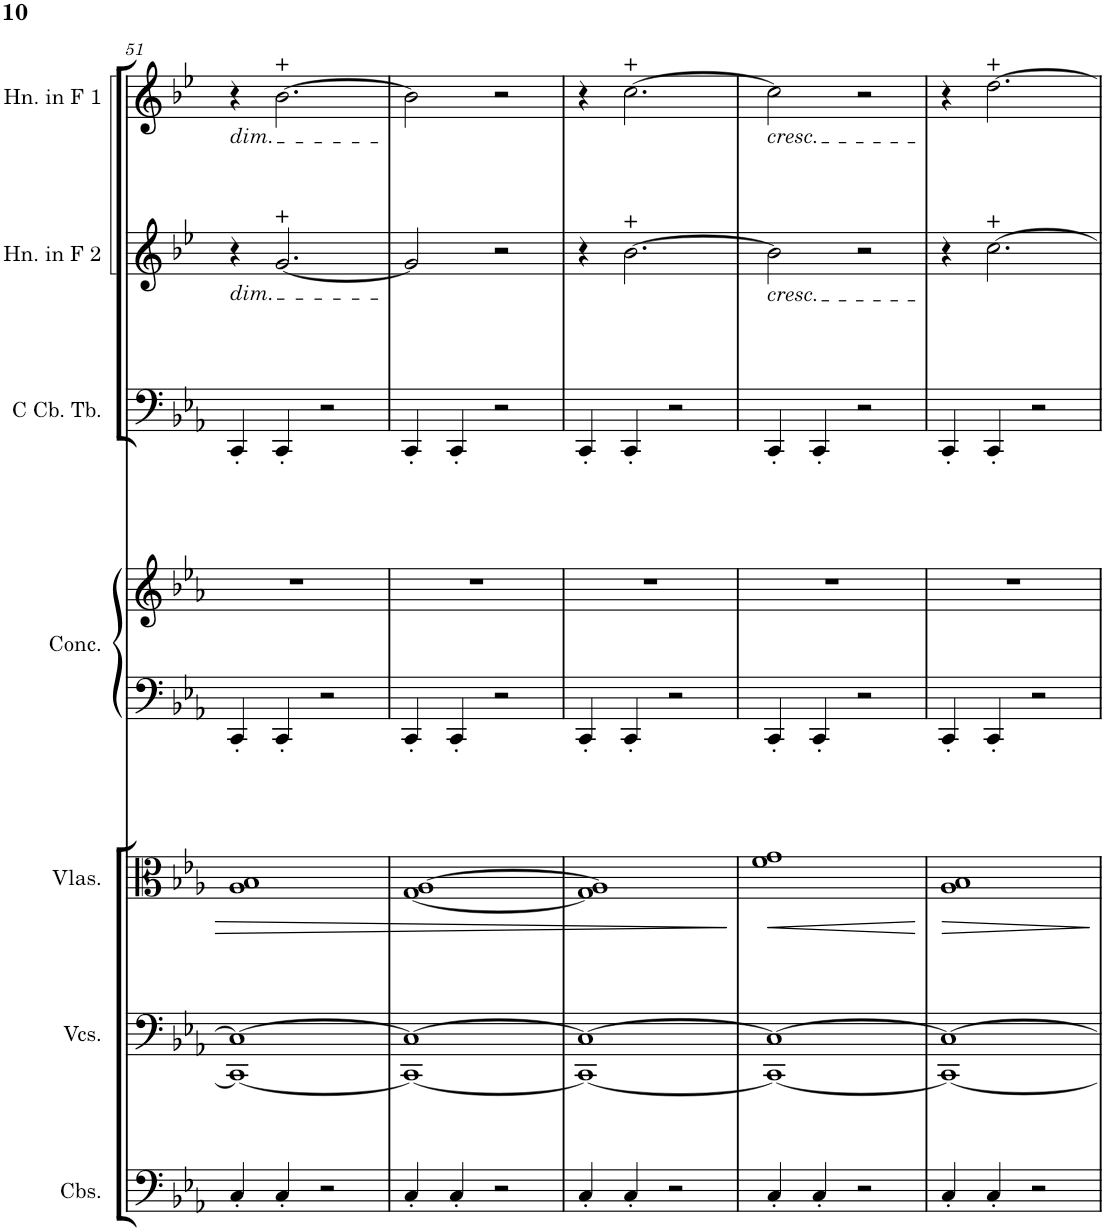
**kern	**kern	**kern	**dynam	**kern	**kern	**kern	**kern	**kern
*part7	*part6	*part5	*part5	*part4	*part4	*part3	*part2	*part1
*staff8	*staff7	*staff6	*staff6	*staff5	*staff4	*staff3	*staff2	*staff1
*I"Contrabasses	*I"Violoncellos	*I"Violas	*	*I"Concertina	*	*I"C Contrabass Tuba	*I"Horn in F 2	*I"Horn in F 1
*I'Cbs.	*I'Vcs.	*I'Vlas.	*	*I'Conc.	*	*I'C Cb. Tb.	*I'Hn. in F 2	*I'Hn. in F 1
!!LO:PB:g=z
*clefF4	*clefF4	*clefC3	*	*clefF4	*clefG2	*clefF4	*clefG2	*clefG2
*Trd7c12	*	*	*	*	*	*	*Trd4c7	*Trd4c7
*k[b-e-a-]	*k[b-e-a-]	*k[b-e-a-]	*	*k[b-e-a-]	*k[b-e-a-]	*k[b-e-a-]	*k[b-e-]	*k[b-e-]
*M4/4	*M4/4	*M4/4	*	*M4/4	*M4/4	*M4/4	*M4/4	*M4/4
=51	=51	=51	=51	=51	=51	=51	=51	=51
!	!	!	!	!	!	!	!	!LO:TX:b:i:t=dim.
!	!	!	!	!	!	!	!LO:TX:b:i:t=dim.	!
4C'/	1CC_ 1C_	1A- 1B-	.	4CC'/	1r	4CC'/	4r	4r
4C'/	.	.	.	4CC'/	.	4CC'/	[2.g/	[2.b-\
2r	.	.	.	2r	.	2r	.	.
=52	=52	=52	=52	=52	=52	=52	=52	=52
4C'/	1CC_ 1C_	[1G [1A-	.	4CC'/	1r	4CC'/	2g/]	2b-\]
4C'/	.	.	.	4CC'/	.	4CC'/	.	.
2r	.	.	.	2r	.	2r	2r	2r
=53	=53	=53	=53	=53	=53	=53	=53	=53
4C'/	1CC_ 1C_	1G] 1A-]	.	4CC'/	1r	4CC'/	4r	4r
4C'/	.	.	.	4CC'/	.	4CC'/	[2.b-\	[2.cc\
2r	.	.	.	2r	.	2r	.	.
=54	=54	=54	=54	=54	=54	=54	=54	=54
!	!	!	!	!	!	!	!	!LO:TX:b:i:t=cresc.
!	!	!	!	!	!	!	!LO:TX:b:i:t=cresc.	!
!	!	!	!LO:HP:b	!	!	!	!	!
4C'/	1CC_ 1C_	1f 1g	<	4CC'/	1r	4CC'/	2b-\]	2cc\]
4C'/	.	.	.	4CC'/	.	4CC'/	.	.
2r	.	.	.	2r	.	2r	2r	2r
.	.	.	[	.	.	.	.	.
=55	=55	=55	=55	=55	=55	=55	=55	=55
!	!	!	!LO:HP:b	!	!	!	!	!
4C'/	1CC_ 1C_	1A- 1B-	>	4CC'/	1r	4CC'/	4r	4r
4C'/	.	.	.	4CC'/	.	4CC'/	[2.cc\	[2.dd\
2r	.	.	.	2r	.	2r	.	.
.	.	.	]	.	.	.	.	.
=	=	=	=	=	=	=	=	=
*-	*-	*-	*-	*-	*-	*-	*-	*-
